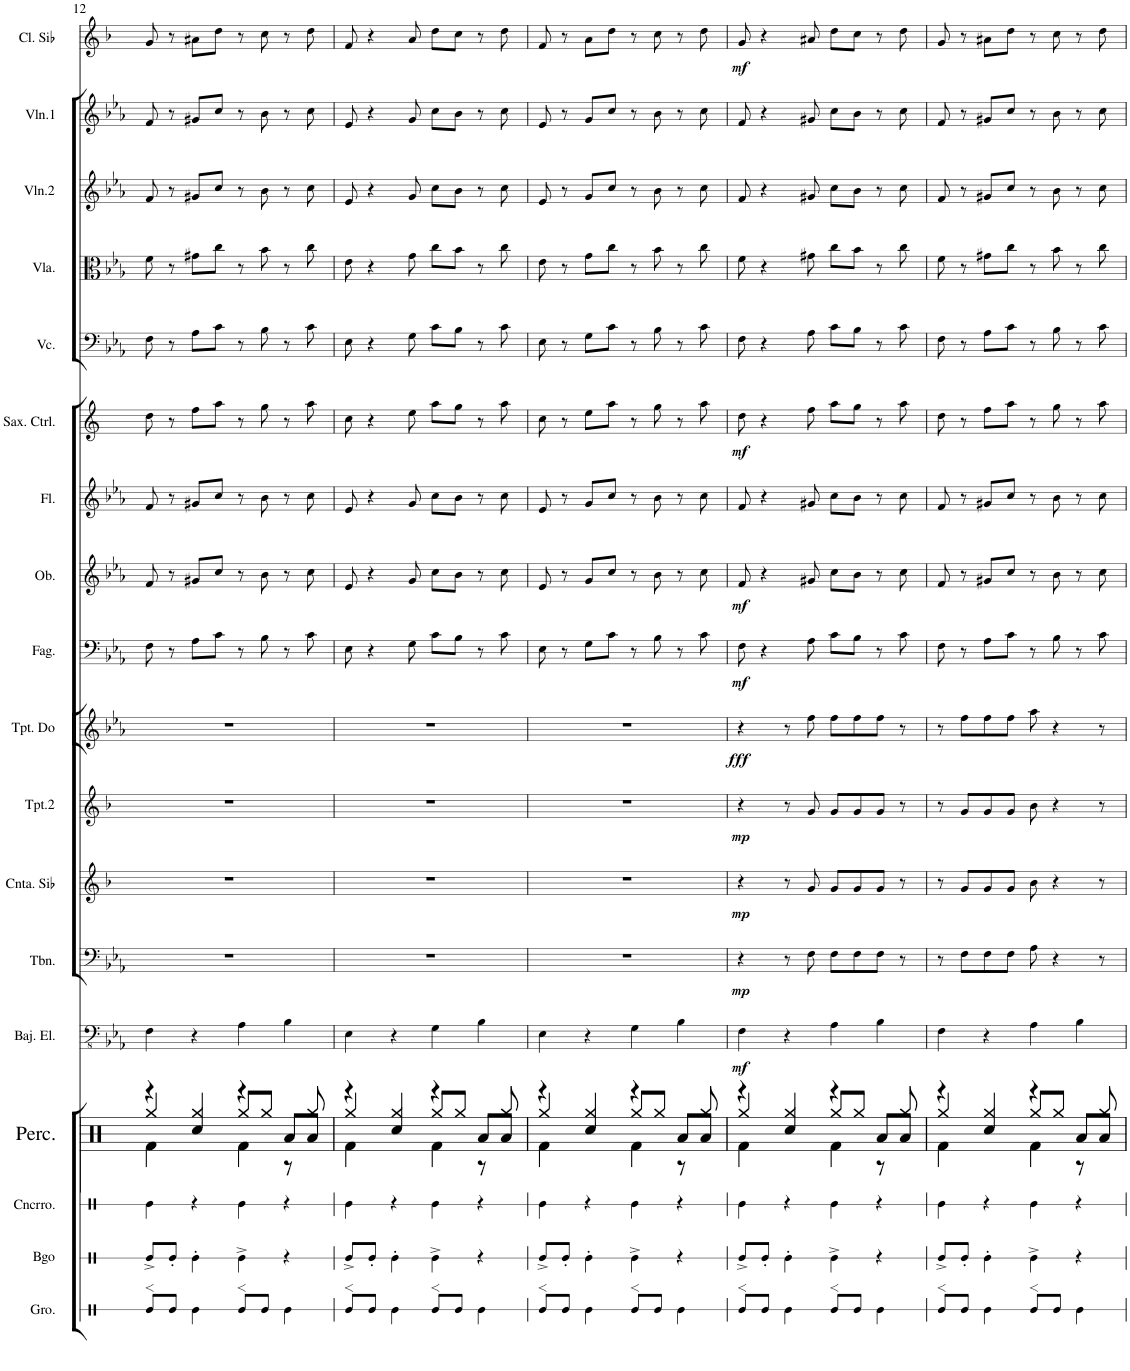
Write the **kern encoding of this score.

**kern	**kern	**kern	**kern	**kern	**dynam	**kern	**dynam	**kern	**dynam	**kern	**dynam	**kern	**dynam	**kern	**dynam	**kern	**dynam	**kern	**kern	**dynam	**kern	**kern	**kern	**kern	**kern	**dynam
*part18	*part17	*part16	*part15	*part14	*part14	*part13	*part13	*part12	*part12	*part11	*part11	*part10	*part10	*part9	*part9	*part8	*part8	*part7	*part6	*part6	*part5	*part4	*part3	*part2	*part1	*part1
*staff18	*staff17	*staff16	*staff15	*staff14	*staff14	*staff13	*staff13	*staff12	*staff12	*staff11	*staff11	*staff10	*staff10	*staff9	*staff9	*staff8	*staff8	*staff7	*staff6	*staff6	*staff5	*staff4	*staff3	*staff2	*staff1	*staff1
*I"Güiro	*I"Bongo	*I"Cencerro	*I"Set de percusión	*I"Bajo eléctrico	*	*I"Trombón	*	*I"Corneta en Sib	*	*I"Trompeta2 en Sib	*	*I"Trompeta en Do	*	*I"Fagot	*	*I"Oboe	*	*I"Flauta	*I"Saxofón contralto	*	*I"Violonchelo	*I"Viola	*I"Violín2	*I"Violín1	*I"Clarinete en Sib	*
*I'Gro.	*I'Bgo	*I'Cncrro.	*I'Perc.	*I'Baj. El.	*	*I'Tbn.	*	*I'Cnta. Sib	*	*I'Tpt.2	*	*I'Tpt. Do	*	*I'Fag.	*	*I'Ob.	*	*I'Fl.	*I'Sax. Ctrl.	*	*I'Vc.	*I'Vla.	*I'Vln.2	*I'Vln.1	*I'Cl. Sib	*
!!LO:PB:g=z
*clefX	*clefX	*clefX	*clefX	*clefFv4	*	*clefF4	*	*clefG2	*	*clefG2	*	*clefG2	*	*clefF4	*	*clefG2	*	*clefG2	*clefG2	*	*clefF4	*clefC3	*clefG2	*clefG2	*clefG2	*
*	*	*	*	*	*	*	*	*Trd1c2	*	*Trd1c2	*	*Trd1c2	*	*	*	*	*	*	*Trd5c9	*	*	*	*	*	*Trd1c2	*
*k[b-]	*k[b-]	*k[b-]	*k[b-]	*k[b-e-a-]	*	*k[b-e-a-]	*	*k[b-]	*	*k[b-]	*	*k[b-e-a-]	*	*k[b-e-a-]	*	*k[b-e-a-]	*	*k[b-e-a-]	*k[]	*	*k[b-e-a-]	*k[b-e-a-]	*k[b-e-a-]	*k[b-e-a-]	*k[b-]	*
*M4/4	*M4/4	*M4/4	*M4/4	*M4/4	*	*M4/4	*	*M4/4	*	*M4/4	*	*M4/4	*	*M4/4	*	*M4/4	*	*M4/4	*M4/4	*	*M4/4	*M4/4	*M4/4	*M4/4	*M4/4	*
=12	=12	=12	=12	=12	=12	=12	=12	=12	=12	=12	=12	=12	=12	=12	=12	=12	=12	=12	=12	=12	=12	=12	=12	=12	=12	=12
*	*	*	*^	*	*	*	*	*	*	*	*	*	*	*	*	*	*	*	*	*	*	*	*	*	*	*
*	*	*	*	*^	*	*	*	*	*	*	*	*	*	*	*	*	*	*	*	*	*	*	*	*	*	*	*
8Re>/L	8Re^/L	4Re\	4r	4Rf\	4Rgg/	4FF\	.	1r	.	1r	.	1r	.	1r	.	8F\	.	8f/	.	8f/	8dd\	.	8F\	8f\	8f/	8f/	8g/	.
8Re/J	8Re'/J	.	.	.	.	.	.	.	.	.	.	.	.	.	.	8r	.	8r	.	8r	8r	.	8r	8r	8r	8r	8r	.
4Re\	4Re'\	4r	4Rcc/	4ryy	4Rgg/	4r	.	.	.	.	.	.	.	.	.	8A-\L	.	8g#X/L	.	8g#X/L	8ff\L	.	8A-\L	8g#X\L	8g#X/L	8g#X/L	8a#X\L	.
.	.	.	.	.	.	.	.	.	.	.	.	.	.	.	.	8c\J	.	8cc/J	.	8cc/J	8aa\J	.	8c\J	8cc\J	8cc/J	8cc/J	8dd\J	.
8Re>/L	4Re^\	4Re\	4r	4Rf\	8Rgg/L	4AA-\	.	.	.	.	.	.	.	.	.	8r	.	8r	.	8r	8r	.	8r	8r	8r	8r	8r	.
8Re/J	.	.	.	.	8Rgg/J	.	.	.	.	.	.	.	.	.	.	8B-\	.	8b-\	.	8b-\	8gg\	.	8B-\	8b-\	8b-\	8b-\	8cc\	.
4Re\	4r	4r	8Ra/L	4ryy	8r	4BB-\	.	.	.	.	.	.	.	.	.	8r	.	8r	.	8r	8r	.	8r	8r	8r	8r	8r	.
.	.	.	8Ra/J	.	8Rgg/	.	.	.	.	.	.	.	.	.	.	8c\	.	8cc\	.	8cc\	8aa\	.	8c\	8cc\	8cc\	8cc\	8dd\	.
=13	=13	=13	=13	=13	=13	=13	=13	=13	=13	=13	=13	=13	=13	=13	=13	=13	=13	=13	=13	=13	=13	=13	=13	=13	=13	=13	=13	=13
8Re>/L	8Re^/L	4Re\	4r	4Rf\	4Rgg/	4EE-\	.	1r	.	1r	.	1r	.	1r	.	8E-\	.	8e-/	.	8e-/	8cc\	.	8E-\	8e-\	8e-/	8e-/	8f/	.
8Re/J	8Re'/J	.	.	.	.	.	.	.	.	.	.	.	.	.	.	4r	.	4r	.	4r	4r	.	4r	4r	4r	4r	4r	.
4Re\	4Re'\	4r	4Rcc/	4ryy	4Rgg/	4r	.	.	.	.	.	.	.	.	.	.	.	.	.	.	.	.	.	.	.	.	.	.
.	.	.	.	.	.	.	.	.	.	.	.	.	.	.	.	8G\	.	8g/	.	8g/	8ee\	.	8G\	8g\	8g/	8g/	8a/	.
8Re>/L	4Re^\	4Re\	4r	4Rf\	8Rgg/L	4GG\	.	.	.	.	.	.	.	.	.	8c\L	.	8cc\L	.	8cc\L	8aa\L	.	8c\L	8cc\L	8cc\L	8cc\L	8dd\L	.
8Re/J	.	.	.	.	8Rgg/J	.	.	.	.	.	.	.	.	.	.	8B-\J	.	8b-\J	.	8b-\J	8gg\J	.	8B-\J	8b-\J	8b-\J	8b-\J	8cc\J	.
4Re\	4r	4r	8Ra/L	4ryy	8r	4BB-\	.	.	.	.	.	.	.	.	.	8r	.	8r	.	8r	8r	.	8r	8r	8r	8r	8r	.
.	.	.	8Ra/J	.	8Rgg/	.	.	.	.	.	.	.	.	.	.	8c\	.	8cc\	.	8cc\	8aa\	.	8c\	8cc\	8cc\	8cc\	8dd\	.
=14	=14	=14	=14	=14	=14	=14	=14	=14	=14	=14	=14	=14	=14	=14	=14	=14	=14	=14	=14	=14	=14	=14	=14	=14	=14	=14	=14	=14
8Re>/L	8Re^/L	4Re\	4r	4Rf\	4Rgg/	4EE-\	.	1r	.	1r	.	1r	.	1r	.	8E-\	.	8e-/	.	8e-/	8cc\	.	8E-\	8e-\	8e-/	8e-/	8f/	.
8Re/J	8Re'/J	.	.	.	.	.	.	.	.	.	.	.	.	.	.	8r	.	8r	.	8r	8r	.	8r	8r	8r	8r	8r	.
4Re\	4Re'\	4r	4Rcc/	4ryy	4Rgg/	4r	.	.	.	.	.	.	.	.	.	8G\L	.	8g/L	.	8g/L	8ee\L	.	8G\L	8g\L	8g/L	8g/L	8a\L	.
.	.	.	.	.	.	.	.	.	.	.	.	.	.	.	.	8c\J	.	8cc/J	.	8cc/J	8aa\J	.	8c\J	8cc\J	8cc/J	8cc/J	8dd\J	.
8Re>/L	4Re^\	4Re\	4r	4Rf\	8Rgg/L	4GG\	.	.	.	.	.	.	.	.	.	8r	.	8r	.	8r	8r	.	8r	8r	8r	8r	8r	.
8Re/J	.	.	.	.	8Rgg/J	.	.	.	.	.	.	.	.	.	.	8B-\	.	8b-\	.	8b-\	8gg\	.	8B-\	8b-\	8b-\	8b-\	8cc\	.
4Re\	4r	4r	8Ra/L	4ryy	8r	4BB-\	.	.	.	.	.	.	.	.	.	8r	.	8r	.	8r	8r	.	8r	8r	8r	8r	8r	.
.	.	.	8Ra/J	.	8Rgg/	.	.	.	.	.	.	.	.	.	.	8c\	.	8cc\	.	8cc\	8aa\	.	8c\	8cc\	8cc\	8cc\	8dd\	.
=15	=15	=15	=15	=15	=15	=15	=15	=15	=15	=15	=15	=15	=15	=15	=15	=15	=15	=15	=15	=15	=15	=15	=15	=15	=15	=15	=15	=15
!	!	!	!	!	!	!	!LO:DY:b	!	!LO:DY:b	!	!LO:DY:b	!	!LO:DY:b	!	!LO:DY:b	!	!LO:DY:b	!	!LO:DY:b	!	!	!LO:DY:b	!	!	!	!	!	!LO:DY:b
8Re>/L	8Re^/L	4Re\	4r	4Rf\	4Rgg/	4FF\	mf	4r	mp	4r	mp	4r	mp	4r	fff	8F\	mf	8f/	mf	8f/	8dd\	mf	8F\	8f\	8f/	8f/	8g/	mf
8Re/J	8Re'/J	.	.	.	.	.	.	.	.	.	.	.	.	.	.	4r	.	4r	.	4r	4r	.	4r	4r	4r	4r	4r	.
4Re\	4Re'\	4r	4Rcc/	4ryy	4Rgg/	4r	.	8r	.	8r	.	8r	.	8r	.	.	.	.	.	.	.	.	.	.	.	.	.	.
.	.	.	.	.	.	.	.	8F\	.	8g/	.	8g/	.	8ff\	.	8A-\	.	8g#X/	.	8g#X/	8ff\	.	8A-\	8g#X\	8g#X/	8g#X/	8a#X/	.
8Re>/L	4Re^\	4Re\	4r	4Rf\	8Rgg/L	4AA-\	.	8F\L	.	8g/L	.	8g/L	.	8ff\L	.	8c\L	.	8cc\L	.	8cc\L	8aa\L	.	8c\L	8cc\L	8cc\L	8cc\L	8dd\L	.
8Re/J	.	.	.	.	8Rgg/J	.	.	8F\	.	8g/	.	8g/	.	8ff\	.	8B-\J	.	8b-\J	.	8b-\J	8gg\J	.	8B-\J	8b-\J	8b-\J	8b-\J	8cc\J	.
4Re\	4r	4r	8Ra/L	4ryy	8r	4BB-\	.	8F\J	.	8g/J	.	8g/J	.	8ff\J	.	8r	.	8r	.	8r	8r	.	8r	8r	8r	8r	8r	.
.	.	.	8Ra/J	.	8Rgg/	.	.	8r	.	8r	.	8r	.	8r	.	8c\	.	8cc\	.	8cc\	8aa\	.	8c\	8cc\	8cc\	8cc\	8dd\	.
=16	=16	=16	=16	=16	=16	=16	=16	=16	=16	=16	=16	=16	=16	=16	=16	=16	=16	=16	=16	=16	=16	=16	=16	=16	=16	=16	=16	=16
8Re>/L	8Re^/L	4Re\	4r	4Rf\	4Rgg/	4FF\	.	8r	.	8r	.	8r	.	8r	.	8F\	.	8f/	.	8f/	8dd\	.	8F\	8f\	8f/	8f/	8g/	.
8Re/J	8Re'/J	.	.	.	.	.	.	8F\L	.	8g/L	.	8g/L	.	8ff\L	.	8r	.	8r	.	8r	8r	.	8r	8r	8r	8r	8r	.
4Re\	4Re'\	4r	4Rcc/	4ryy	4Rgg/	4r	.	8F\	.	8g/	.	8g/	.	8ff\	.	8A-\L	.	8g#X/L	.	8g#X/L	8ff\L	.	8A-\L	8g#X\L	8g#X/L	8g#X/L	8a#X\L	.
.	.	.	.	.	.	.	.	8F\J	.	8g/J	.	8g/J	.	8ff\J	.	8c\J	.	8cc/J	.	8cc/J	8aa\J	.	8c\J	8cc\J	8cc/J	8cc/J	8dd\J	.
8Re>/L	4Re^\	4Re\	4r	4Rf\	8Rgg/L	4AA-\	.	8A-\	.	8b-\	.	8b-\	.	8aa-\	.	8r	.	8r	.	8r	8r	.	8r	8r	8r	8r	8r	.
8Re/J	.	.	.	.	8Rgg/J	.	.	4r	.	4r	.	4r	.	4r	.	8B-\	.	8b-\	.	8b-\	8gg\	.	8B-\	8b-\	8b-\	8b-\	8cc\	.
4Re\	4r	4r	8Ra/L	4ryy	8r	4BB-\	.	.	.	.	.	.	.	.	.	8r	.	8r	.	8r	8r	.	8r	8r	8r	8r	8r	.
.	.	.	8Ra/J	.	8Rgg/	.	.	8r	.	8r	.	8r	.	8r	.	8c\	.	8cc\	.	8cc\	8aa\	.	8c\	8cc\	8cc\	8cc\	8dd\	.
*	*	*	*v	*v	*v	*	*	*	*	*	*	*	*	*	*	*	*	*	*	*	*	*	*	*	*	*	*	*
=	=	=	=	=	=	=	=	=	=	=	=	=	=	=	=	=	=	=	=	=	=	=	=	=	=	=
*-	*-	*-	*-	*-	*-	*-	*-	*-	*-	*-	*-	*-	*-	*-	*-	*-	*-	*-	*-	*-	*-	*-	*-	*-	*-	*-
